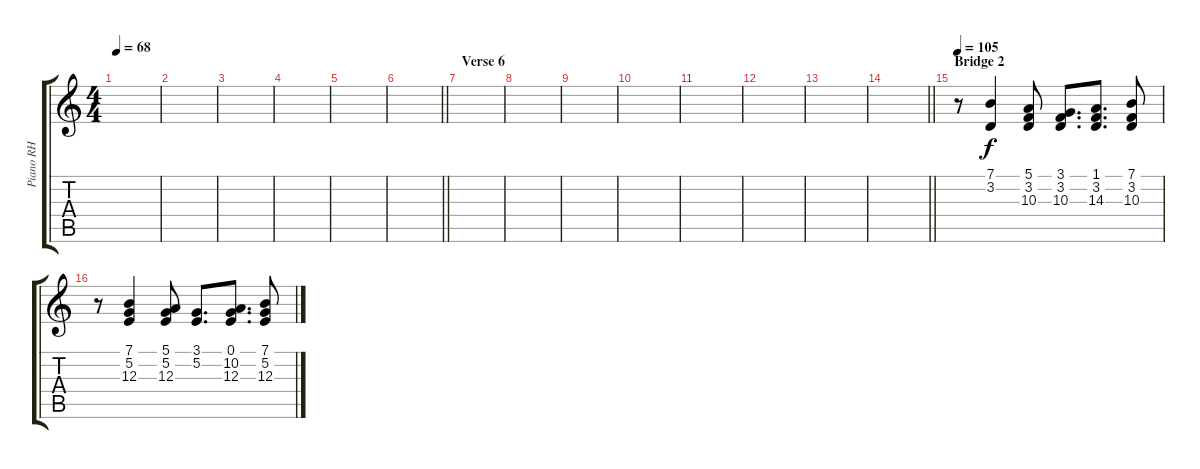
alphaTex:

\track ("Piano RH" "Piano RH") {instrument electricgrandpiano}
\staff {score tabs}
\tuning (E4 B3 G3 D3 A2 E2) {hide}
\ts (4 4)
\tempo 68
\clef g2
\ks c
|
|
|
|
|
\barLineRight lightlight
|
\section ("" "Verse 6")
|
|
|
|
|
|
|
\barLineRight lightlight
|
\section ("" "Bridge 2")
\tempo 105
r.8 (7.1 3.2).4 (5.1 3.2 10.3).8 (3.1 3.2 10.3).8{d} (1.1 3.2 14.3).8{d} (7.1 3.2 10.3).8 |
r.8 (7.1 5.2 12.3).4 (5.1 5.2 12.3).8 (3.1 5.2).8{d} (0.1 10.2 12.3).8{d} (7.1 5.2 12.3).8
